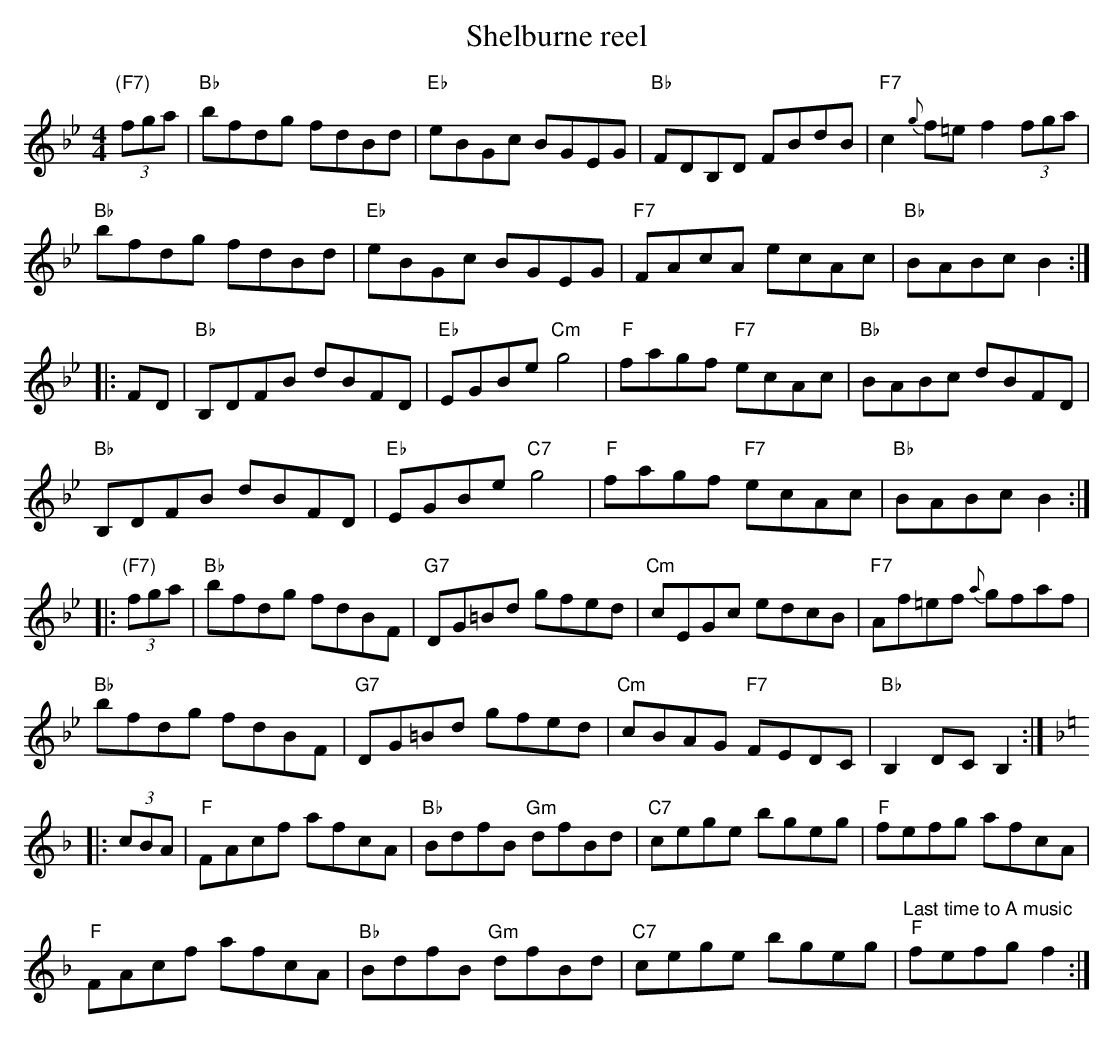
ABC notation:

X:1
T:Shelburne reel
M:4/4
L:1/8
K:Bb
(3"(F7)"fga | "Bb"bfdg fdBd | "Eb"eBGc BGEG |\
"Bb"FDB,D FBdB | "F7"c2 {g}f=e f2 (3fga |
"Bb"bfdg fdBd | "Eb"eBGc BGEG |\
"F7"FAcA ecAc | "Bb"BABc B2 :|
|: FD | "Bb"B,DFB dBFD | "Eb"EGBe "Cm"g4|\
"F"fagf "F7"ecAc | "Bb"BABc dBFD |
"Bb"B,DFB dBFD | "Eb"EGBe "C7"g4|\
"F"fagf "F7"ecAc | "Bb"BABc B2 :|
|: (3"(F7)"fga | "Bb"bfdg fdBF | "G7"DG=Bd gfed |\
"Cm"cEGc edcB | "F7"Af=ef {a}gfaf |
"Bb"bfdg fdBF | "G7"DG=Bd gfed |\
"Cm"cBAG "F7"FEDC | "Bb"B,2 DC B,2  :|
K:F
|: (3cBA | "F"FAcf afcA | "Bb"BdfB "Gm"dfBd |\
"C7"cege bgeg | "F"fefg afcA |
"F"FAcf afcA | "Bb"BdfB "Gm"dfBd |\
"C7"cege bgeg | "^Last time to A music""F"fefg f2 :|
